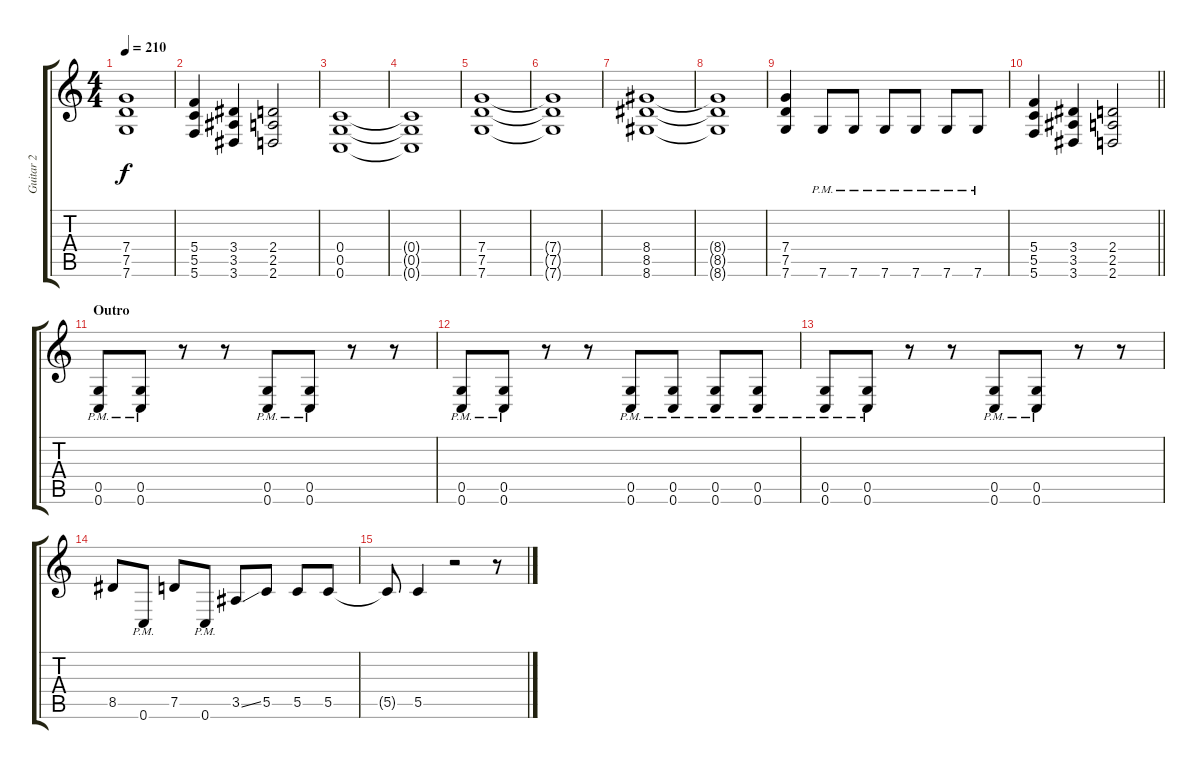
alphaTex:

\track ("Guitar 2" "Guitar 2") {instrument overdrivenguitar}
\staff {score tabs}
\tuning (D4 A3 F3 C3 G2 C2) {hide}
\ts (4 4)
\tempo 210
\clef g2
\ks c
(7.4 7.5 7.6).1{dy f} |
(5.4 5.5 5.6).4 (3.4 3.5 3.6).4 (2.4 2.5 2.6).2 |
(0.4 0.5 0.6).1 |
(0.4{t} 0.5{t} 0.6{t}).1 |
(7.4 7.5 7.6).1 |
(7.4{t} 7.5{t} 7.6{t}).1 |
(8.4 8.5 8.6).1 |
(8.4{t} 8.5{t} 8.6{t}).1 |
(7.4 7.5 7.6).4 7.6{pm}.8 7.6{pm}.8 7.6{pm}.8 7.6{pm}.8 7.6{pm}.8 7.6{pm}.8 |
\barLineRight lightlight
(5.4 5.5 5.6).4 (3.4 3.5 3.6).4 (2.4 2.5 2.6).2 |
\section ("" "Outro")
(0.5{pm} 0.6{pm}).8 (0.5{pm} 0.6{pm}).8 r.8 r.8 (0.5{pm} 0.6{pm}).8 (0.5{pm} 0.6{pm}).8 r.8 r.8 |
(0.5{pm} 0.6{pm}).8 (0.5{pm} 0.6{pm}).8 r.8 r.8 (0.5{pm} 0.6{pm}).8 (0.5{pm} 0.6{pm}).8 (0.5{pm} 0.6{pm}).8 (0.5{pm} 0.6{pm}).8 |
(0.5{pm} 0.6{pm}).8 (0.5{pm} 0.6{pm}).8 r.8 r.8 (0.5{pm} 0.6{pm}).8 (0.5{pm} 0.6{pm}).8 r.8 r.8 |
8.5.8 0.6{pm}.8 7.5.8 0.6{pm}.8 3.5{ss}.8 5.5.8 5.5.8 5.5.8 |
5.5{t}.8 5.5.4 r.2 r.8
